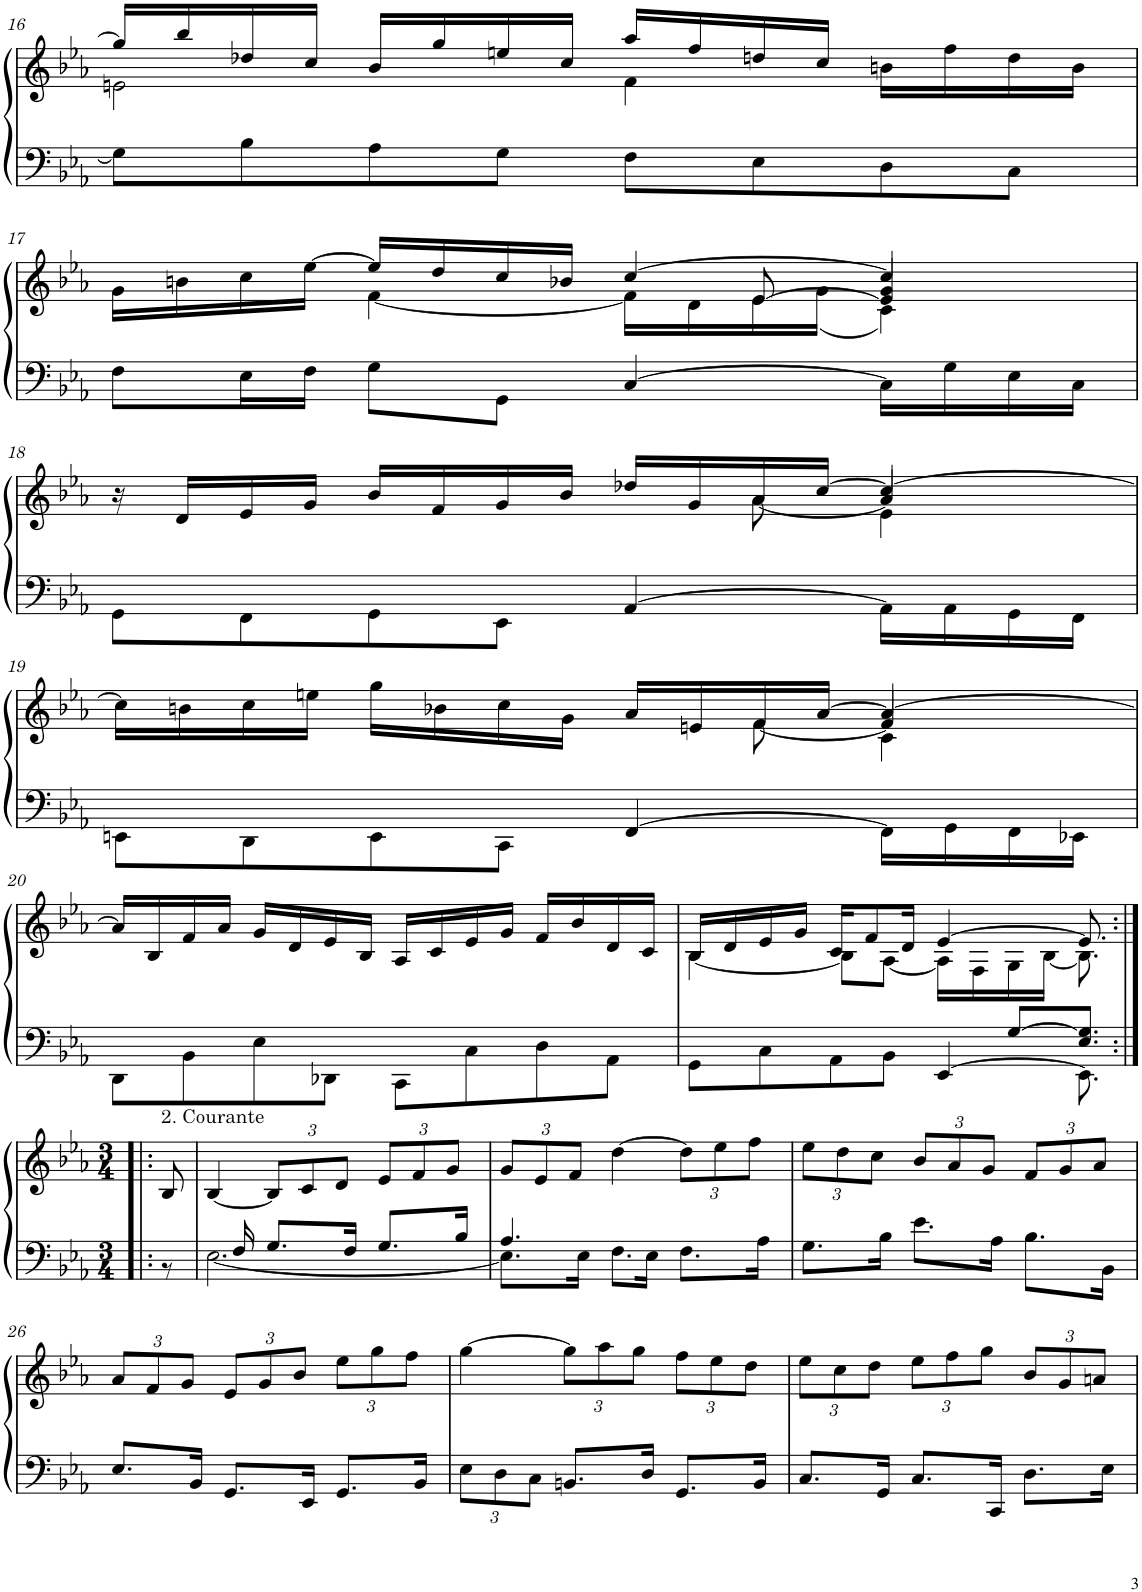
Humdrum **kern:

**kern	**kern
*part1	*part1
*staff2	*staff1
*I"Klavier linke Hand	*
!!LO:PB:g=z
*clefF4	*clefG2
*k[b-e-a-]	*k[b-e-a-]
*M4/4	*M4/4
=16	=16
*^	*^
1ryy	8G\L]	16gg/LL]	2en\
.	.	16bb-/	.
.	8B-\	16dd-X/	.
.	.	16cc/JJ	.
.	8A-\	16b-/LL	.
.	.	16gg/	.
.	8G\J	16een/	.
.	.	16cc/JJ	.
.	8F\L	16aa-/LL	4f\
.	.	16ff/	.
.	8E-\	16ddn/	.
.	.	16cc/JJ	.
.	8D\	16bn\LL	4ryy
.	.	16ff\	.
.	8C\J	16dd\	.
.	.	16b\JJ	.
!!LO:LB:g=z
=17	=17	=17	=17
*	*	*	*^
1ryy	8F\L	16g\LL	4ryy	8ryy
.	.	16bn\	.	.
*	*	*	*v	*v
.	16E-\L	16cc\	.
.	16F\JJ	[16ee-\JJ	.
.	8G\L	16ee-/LL]	[4f\
.	.	16dd/	.
.	8GG\J	16cc/	.
.	.	16b-X/JJ	.
.	[4C/	[4cc/	16f\LL]
.	.	.	16d\
*	*	*	*^
.	.	.	16e-\	[8e-/
.	.	.	(16g\JJ	.
.	16C\LL]	4cc/]	4c\)	4e-/] 4g/
.	16G\	.	.	.
.	16E-\	.	.	.
.	16C\JJ	.	.	.
!!LO:LB:g=z	!!	!!
=18	=18	=18	=18	=18
1ryy	8GG\L	16r	2.ryy	8ryy
.	.	16d/LL	.	.
*	*	*	*v	*v
.	8FF\	16e-/	.
.	.	16g/JJ	.
.	8GG\	16b-/LL	.
.	.	16f/	.
.	8EE-\J	16g/	.
.	.	16b-/JJ	.
.	[4AA-/	16dd-X/LL	.
.	.	16g/	.
*	*	*	*^
.	.	16a-/	.	[8a-\
.	.	[16cc/JJ	.	.
.	16AA-\LL]	4cc/_	4e-\	4a-/]
.	16AA-\	.	.	.
.	16GG\	.	.	.
.	16FF\JJ	.	.	.
!!LO:LB:g=z	!!	!!
=19	=19	=19	=19	=19
1ryy	8EEn\L	16cc\LL]	2.ryy	8ryy
.	.	16bn\	.	.
*	*	*	*v	*v
.	8DD\	16cc\	.
.	.	16een\JJ	.
.	8EE\	16gg\LL	.
.	.	16b-X\	.
.	8CC\J	16cc\	.
.	.	16g\JJ	.
.	[4FF/	16a-/LL	.
.	.	16en/	.
*	*	*	*^
.	.	16f/	.	[8f\
.	.	[16a-/JJ	.	.
.	16FF\LL]	4a-/_	4c\	4f/]
.	16GG\	.	.	.
.	16FF\	.	.	.
.	16EE-X\JJ	.	.	.
*	*	*v	*v	*v
!!LO:LB:g=z
=20	=20	=20
1ryy	8DD\L	16a-/LL]
.	.	16B-/
.	8BB-\	16f/
.	.	16a-/JJ
.	8E-\	16g/LL
.	.	16d/
.	8DD-X\J	16e-/
.	.	16B-/JJ
.	8CC\L	16A-/LL
.	.	16c/
.	8C\	16e-/
.	.	16g/JJ
.	8D\	16f/LL
.	.	16b-/
.	8AA-\J	16d/
.	.	16c/JJ
=21	=21	=21
*	*	*^
4ryy	8GG\L	16B-/LL	[4B-\
.	.	16d/	.
.	8C\	16e-/	.
.	.	16g/JJ	.
4ryy	8AA-\	16c/KL	8B-\L]
.	.	8f/	.
.	8BB-\J	.	[8A-\J
.	.	16d/Jk	.
8ryy	[4EE-/	[4e-/	16A-\LL]
.	.	.	16F\
[8G/L	.	.	16G\
.	.	.	[16B-\JJ
8.E-/ 8.G/]J	8.EE-\]	8.e-/]	8.B-\]
*	*	*v	*v
!!LO:LB:g=z
=:|!|:	=:|!|:	=:|!|:
*M3/4	*	*M3/4
*	*	*^
!	!	!LO:TX:a:t=2. Courante	!
*	*	*v	*v
8ryy	8r	8B-/
=23	=23	=23
8.ryy	[2.E-\	[4B-/
16F/	.	.
*	*	*Xbrackettup
8.G/L	.	12B-/L]
.	.	12c/
.	.	12d/J
16F/Jk	.	.
8.G/L	.	12e-/L
.	.	12f/
.	.	12g/J
16B-/Jk	.	.
=24	=24	=24
4.A-/	8.E-\L]	12g/L
.	.	12e-/
.	.	12f/J
.	16E-\Jk	.
.	8.F\L	[4dd\
8ryy	.	.
.	16E-\Jk	.
8ryy	8.F\L	12dd\L]
.	.	12ee-\
8ryy	.	.
.	.	12ff\J
.	16A-\Jk	.
=25	=25	=25
2.ryy	8.G\L	12ee-\L
.	.	12dd\
.	.	12cc\J
.	16B-\Jk	.
.	8.e-\L	12b-/L
.	.	12a-/
.	.	12g/J
.	16A-\Jk	.
.	8.B-\L	12f/L
.	.	12g/
.	.	12a-/J
.	16BB-\Jk	.
*v	*v	*
!!LO:LB:g=z
=26	=26
8.E-/L	12a-/L
.	12f/
.	12g/J
16BB-/Jk	.
8.GG/L	12e-/L
.	12g/
.	12b-/J
16EE-/Jk	.
8.GG/L	12ee-\L
.	12gg\
.	12ff\J
16BB-/Jk	.
=27	=27
*Xbrackettup	*
12E-\L	[4gg\
12D\	.
12C\J	.
8.BBn/L	12gg\L]
.	12aa-\
.	12gg\J
16D/Jk	.
8.GG/L	12ff\L
.	12ee-\
.	12dd\J
16BB/Jk	.
=28	=28
8.C/L	12ee-\L
.	12cc\
.	12dd\J
16GG/Jk	.
8.C/L	12ee-\L
.	12ff\
.	12gg\J
16CC/Jk	.
8.D\L	12b-/L
.	12g/
.	12an/J
16E-\Jk	.
=	=
*-	*-
